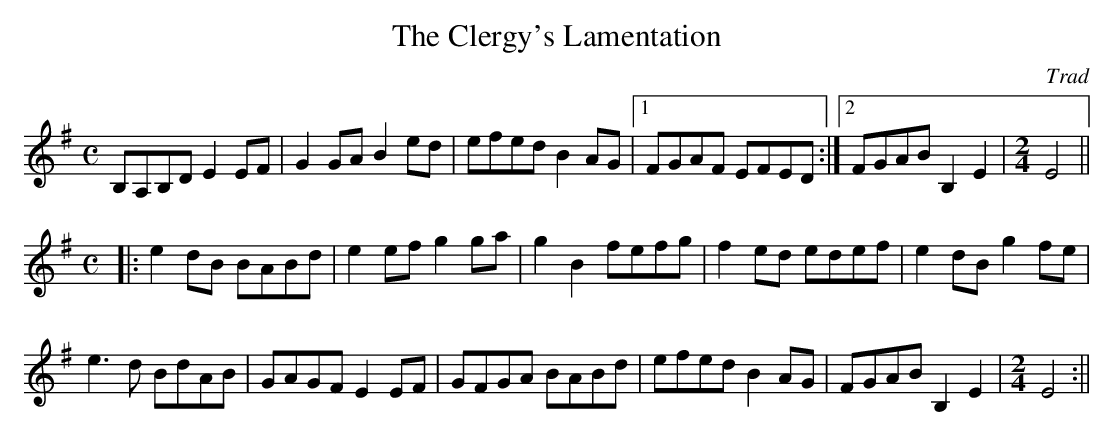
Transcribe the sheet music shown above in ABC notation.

X:1
T:The Clergy's Lamentation
C:Trad
M:C
K:Em
L:1/8
B,A,B,D E2 EF | G2 GA B2 ed | efed B2 AG |1 FGAF EFED :|2 FGAB B,2 E2|\
M:2/4
L:1/8
E4 ||
M:C
L:1/8
|: e2 dB BABd | e2 ef g2 ga | g2 B2 fefg | f2 ed edef | e2 dB g2 fe |
e3 d BdAB | GAGF E2 EF | GFGA BABd | efed B2 AG | FGAB B,2 E2 |\
M:2/4
L:1/8
 E4 :||
